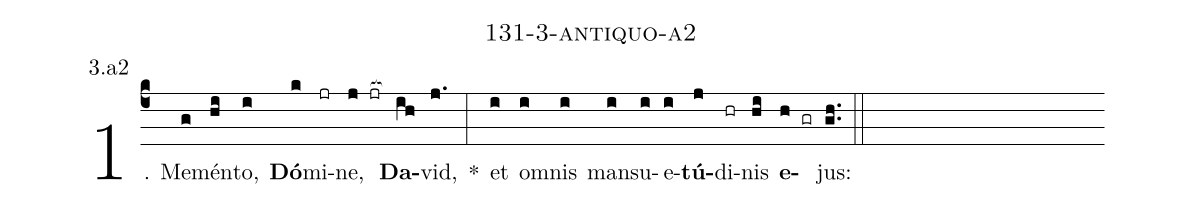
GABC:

name: 131-3-antiquo-a2;
annotation: 3.a2;
%%
(c4)1. Me(g)mén(hi)to,(i) <b>Dó</b>(k)mi(jr)ne,(j jr[ocb:1{]) <b>Da</b>(ih[ocb:0}])vid,(j.) *(:) et(i) om(i)nis(i) man(i)su(i)e(i)<b>tú</b>(j)di(hr)nis(hi) <b>e</b>(h gr)jus:(gh..) (::)
